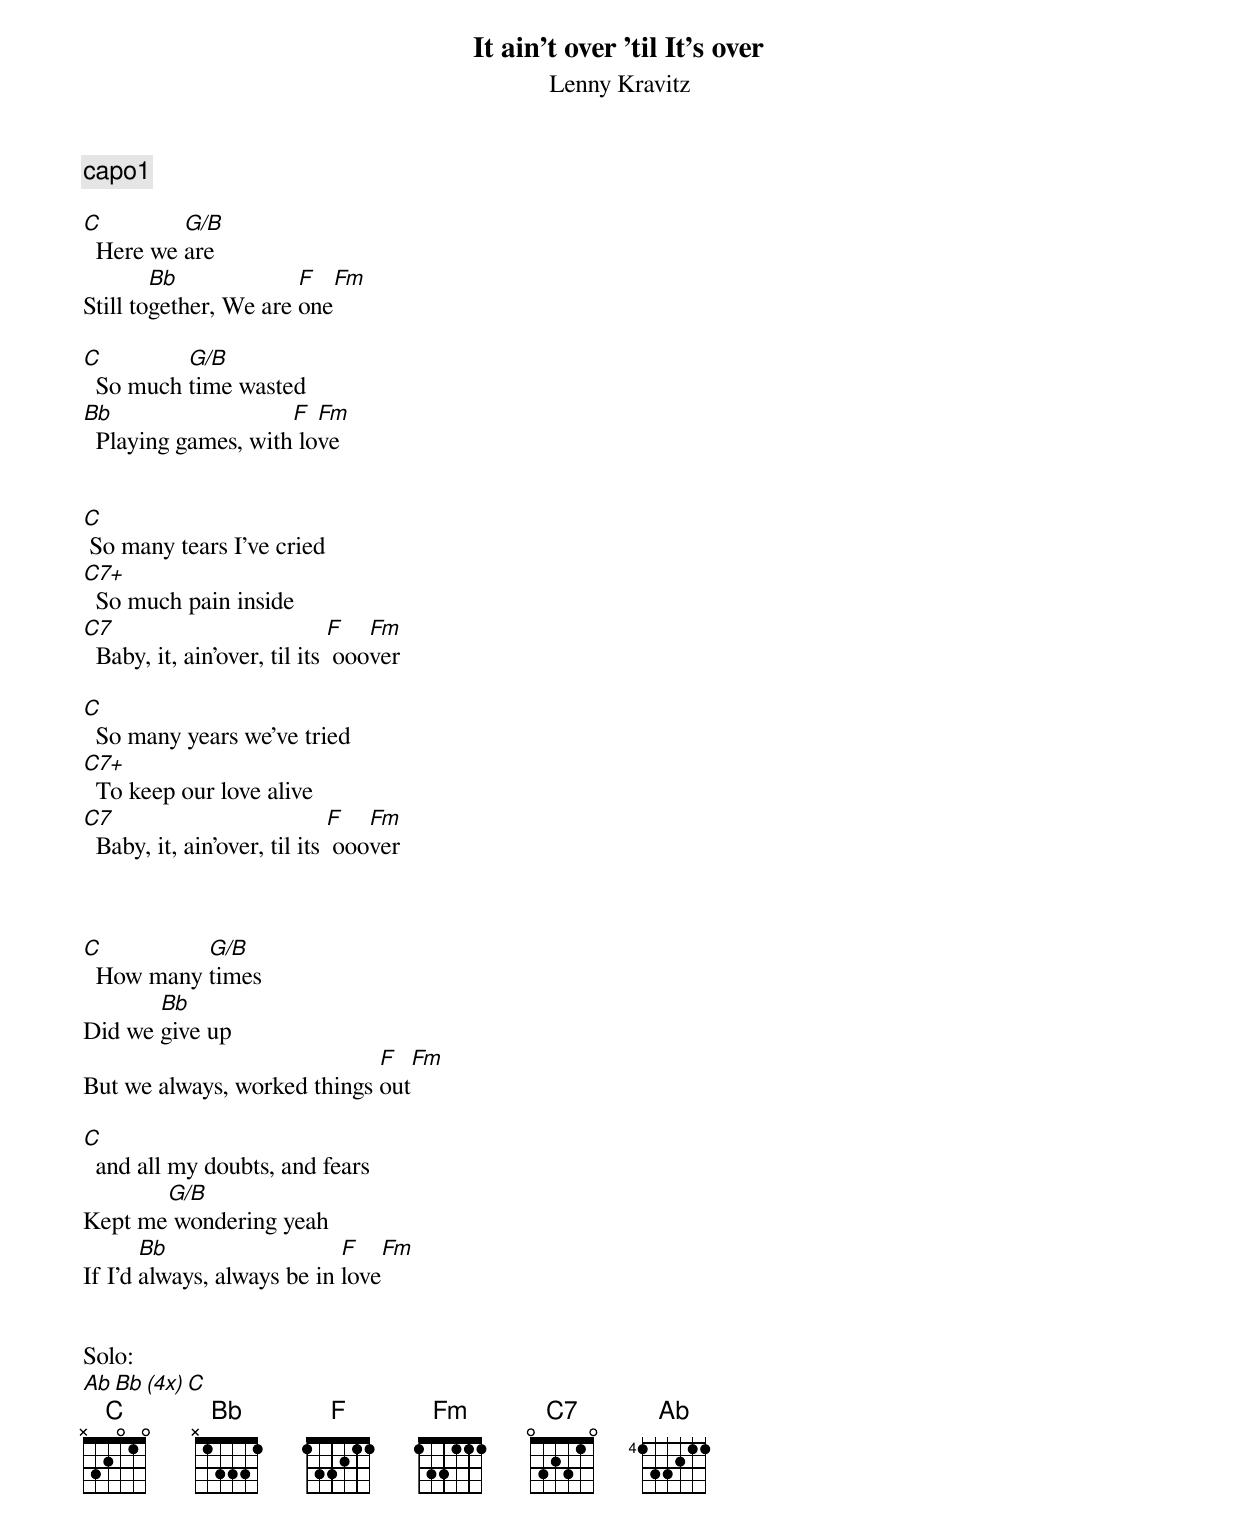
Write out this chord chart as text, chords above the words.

It ain't over 'til It's over
Lenny Kravitz

capo1

C         G/B
  Here we are
        Bb             F  Fm
Still together, We are one

C         G/B
  So much time wasted
Bb                   F  Fm
  Playing games, with love


C
 So many tears I've cried
C7+
  So much pain inside
C7                            F   Fm
  Baby, it, ain'over, til its  ooover

C
  So many years we've tried
C7+
  To keep our love alive
C7                            F   Fm
  Baby, it, ain'over, til its  ooover



C          G/B
  How many times
       Bb
Did we give up
                             F    Fm
But we always, worked things out

C
  and all my doubts, and fears
       G/B
Kept me wondering yeah
       Bb                   F   Fm
If I'd always, always be in love


Solo:
Ab    Bb (4x)     C
